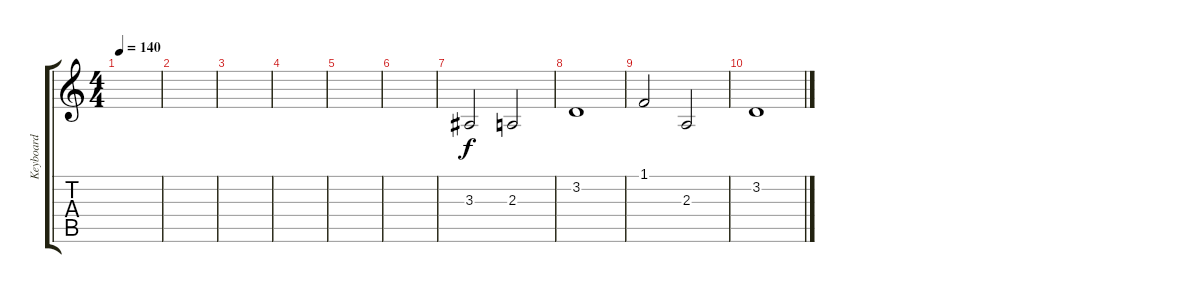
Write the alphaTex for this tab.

\track ("Keyboard" "Keyboard") {instrument electricpiano1}
\staff {score tabs}
\tuning (E4 B3 G3 D3 A2 E2) {hide}
\ts (4 4)
\tempo 140
\clef g2
\ks c
|
|
|
|
|
|
3.3.2{instrument choiraahs} 2.3.2 |
3.2.1 |
1.1.2 2.3.2 |
3.2.1
